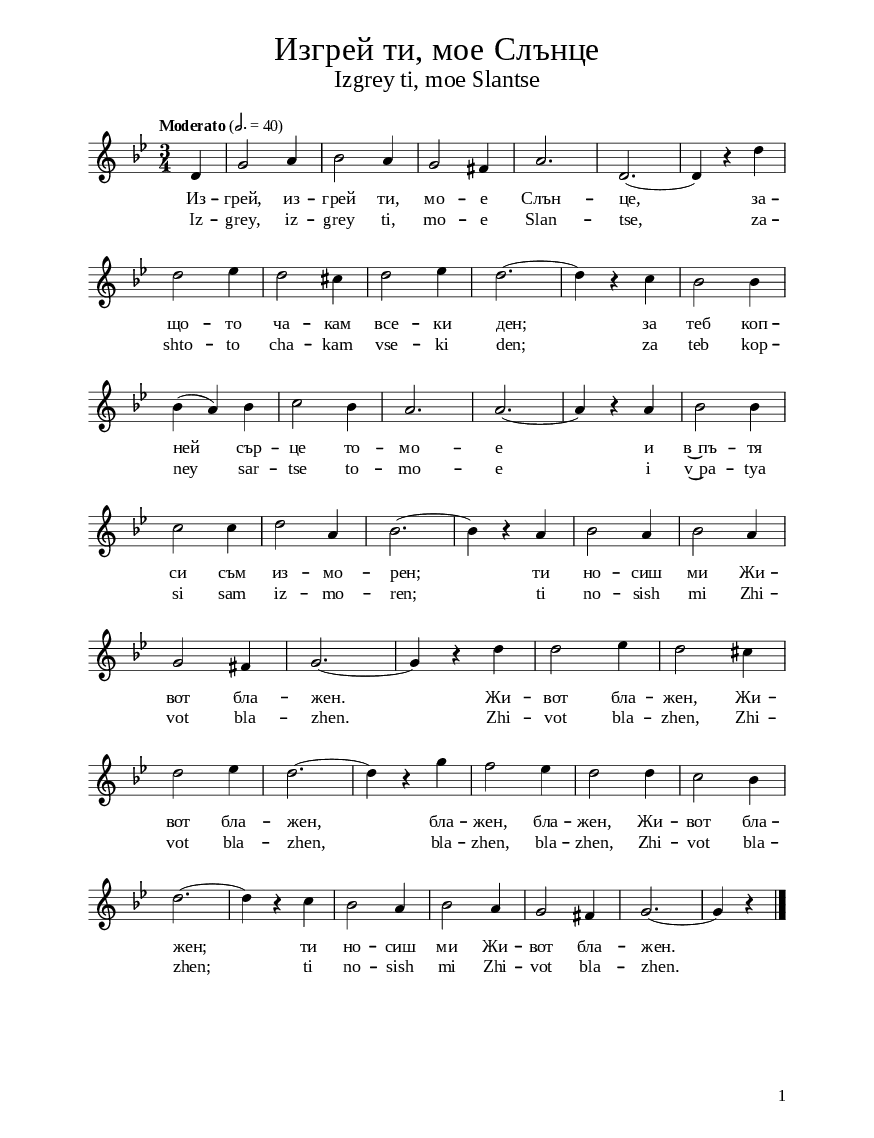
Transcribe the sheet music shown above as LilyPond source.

\version "2.24.0"

% include paper part and global functions
\include "include/globals.ily"

\bookpart {

  \label #'ref030
  \tocItem \markup "Изгрей ти, мое Слънце – Izgrey ti, moe Slantse"
  \include "include/bookpart-paper.ily"
  \score {
    \include "include/score-layout.ily"

    \new Voice \absolute {
      \clef treble
      \key g \minor
      \time 3/4
      \tempoFunc "Moderato" 2. "40"
      \autoBeamOff
      \partial 4

      d'4 | g'2 a'4 | bes'2 a'4 | g'2 fis'4 | a'2. | d'2. ~ | d'4 r d'' \break
      d''2 es''4 | d''2 cis''4 | d''2 es''4 | d''2. ~ | d''4 r c'' | bes'2 bes'4 \break |
      bes'4 ( a' ) bes' | c''2 bes'4 | a'2. | a'2. ~ | a'4 r a' |  bes'2 bes'4 \break |
      c''2 c''4 | d''2 a'4 |  bes'2. ~ |  bes'4 r a' |  bes'2 a'4 |  bes'2 a'4 \break |
      g'2 fis'4 | g'2. ~ | g'4 r d'' | d''2 es''4 | d''2 cis''4 \break |
      d''2 es''4 | d''2. ~ | d''4 r g'' | f''2 es''4 | d''2 d''4 | c''2 bes'4 \break |
      d''2.~ | d''4 r c'' | bes'2 a'4 | bes'2 a'4 | g'2 fis'4 | g'2.~ | g'4 r4 | \bar "|."\break
    }



    \addlyrics {
      Из -- грей,
      из -- грей ти, мо -- е Слън -- це, за -- що --
      то ча -- кам все -- ки ден; за теб коп -- ней сър -- це то -- мо -- е и в~пъ -- тя си съм из
       -- мо -- рен; ти но -- сиш ми Жи -- вот бла --
      жен. Жи -- вот бла -- жен, Жи -- вот бла -- жен,
      бла -- жен, бла -- жен, Жи -- вот бла -- жен; ти
      но -- сиш ми Жи -- вот бла -- жен.}
      \addlyrics {
         Iz -- grey,
      iz -- grey ti, mo -- e Slan -- tse, za -- shto --
      to cha -- kam vse -- ki den; za teb kop -- ney sar -- tse to -- mo -- e i v~pa -- tya si sam iz
       -- mo -- ren; ti no -- sish mi Zhi -- vot bla --
      zhen. Zhi -- vot bla -- zhen, Zhi -- vot bla -- zhen,
      bla -- zhen, bla -- zhen, Zhi -- vot bla -- zhen; ti
      no -- sish mi Zhi -- vot bla -- zhen.}

        \header {
          title = \titleFunc "Изгрей ти, мое Слънце" "Izgrey ti, moe Slantse"
        }

        \midi{}

      } % score

      \pageBreak

      \markup \fontsize #bgCoupletFontSize {
        \hspace #1
        \override #`(baseline-skip . ,bgCoupletBaselineSkip)
        \column {
          \line {   2. Огрей небето и Земята,}

          \line {   "   "лазурни поднебесен шир,}

          \line {   "   "развесели ми днес душата}

          \line {   "   "с трептенията си безспир.}

          \line {   "   "О, дай ми тоз Живот и Мир!}
          \line { " " }

          \line { "   " \italic {Припев:} }

          \line {   "   "Живот и Мир, Живот и Мир,}

          \line {   "   "и Мир, и Мир, Живот и Мир,}

          \line {   "   "о, дай ми тоз Живот и Мир!}

          \line { " " }
          \line {   3. Единствено си ти, което}

          \line {   "   "изпълваш всичко със Любов}

          \line {   "   "и подновяваш всичко вехто;}

          \line {   "   "светът чрез теб ще бъде нов;}

          \line {   "   "ти вечно си света, Любов.}


          \line { " " }
          \line { "   " \italic {Припев:} }
          \line {   "   " Света Любов, света Любов,}

          \line {   "   "Любов, Любов, света Любов,}

          \line {   "   "ти вечно си света Любов.}
        }

        \hspace #5
        \override #`(baseline-skip . ,bgCoupletBaselineSkip)
        \column {
          \line {   2. Ogrey nebeto i Zemyata,}

          \line {   "   "lazurni podnebesen shir,}

          \line {   "   "razveseli mi dnes dushata}

          \line {   "   "s trepteniyata si bezspir.}

          \line {   "   "O, day mi toz Zhivot i Mir!}
          \line { " " }

          \line { "   " \italic {Refrain:} }


          \line {   "   "Zhivot i Mir, Zhivot i Mir,}

          \line {   "   "i Mir, i Mir, Zhivot i Mir,}

          \line {   "   "o, day mi toz Zhivot i Mir!}

          \line { " " }
          \line {   3. Edinstveno si ti, koeto}

          \line {   "   "izpalvash vsichko sas Lyubov}

          \line {   "   "i podnovyavash vsichko vehto;}

          \line {   "   "svetat chrez teb shte bade nov;}

          \line {   "   "ti vechno si sveta Lyubov.}


          \line { " " }
          \line { "   " \italic {Refrain:} }
          \line {   "   " Sveta Lyubov, sveta Lyubov,}

          \line {   "   "Lyubov, Lyubov, sveta Lyubov,}

          \line {   "   "ti vechno si sveta, Lyubov.}
        } %column
      } % markup

      \markup \empty-two


      % include foreign translation(s) of the song
      \version "2.24.0"

\markup \fill-line { \fontsize #deTitleFontSize "Gehe auf, du, meine Sonne" }
\markup \null
\markup \null
\markup \fontsize #deCoupletFontSize {
  \hspace # -1
  \override #`(baseline-skip . ,deCoupletBaselineSkip)

  \column {

    \line {   1. Geh auf, geh auf, du, meine Sonne, }

    \line {   "   "denn ich warte jeden Tag; }

    \line {   "   "nach dir sehnt sich mein Herz}

    \line {   "   "und auf meinem Weg bin ich ermüdet;}

    \line {   "   "Du bringst mir seliges Leben.}
    \line { " " }

    \line {   "   "   \italic { Refrain:}  }

    \line {   "   "  Seliges Leben, seliges Leben}

    \line {   "   "  seliges, seliges, seliges Leben,}

    \line {   "   " du, der du mir das seliges Leben bringst.}

    \line { " " }

    \line {   2. Erleuchte den Himmel und die Erde,}

    \line {    "   "azurblaue himmlische Weite; }

    \line {   "   "erfreue heute meine Seele }

    \line {   "   "mit deinen Schwingungen ohne Unterlass.}

    \line {   "   "Oh, gib mir dieses Leben und Frieden!}

    \line { " " }
    \line {   "   "    \italic { Refrain:}  }

    \line {   "   "   Leben und Frieden, Leben und Frieden,}

    \line {   "   "  und Frieden, und Frieden, Leben und Frieden,}

    \line {   "   "   oh, gib mir dieses Leben und Frieden!}



  }

  \hspace #-1
  \override #`(baseline-skip . ,deCoupletBaselineSkip)

  \column {


    \line {3. Einzigartig bist du, }

    \line {   "   "   die du alles mit Liebe erfüllst }

    \line {   "   "und alles Alte erneuerst; }

    \line {   "   "durch dich wird die Welt erneuert,}

    \line {   "   "du bist auf ewig heilige Liebe!}

    \line { " " }
    \line {   "   "    \italic { Refrain:}  }

    \line {   "   "   Heilige Liebe, heilige Liebe,}

    \line {   "   "    Liebe, Liebe, heilige Liebe,}

    \line {   "   "    du bist auf ewig heilige Liebe.}
  }
}


%{
convert-ly (GNU LilyPond) 2.24.0  convert-ly: Processing `'...
Applying conversion: 2.19.2, 2.19.7, 2.19.11, 2.19.16, 2.19.22,
2.19.24, 2.19.28, 2.19.29, 2.19.32, 2.19.40, 2.19.46, 2.19.49,
2.19.80, 2.24.0
%}


    } % bookpart
